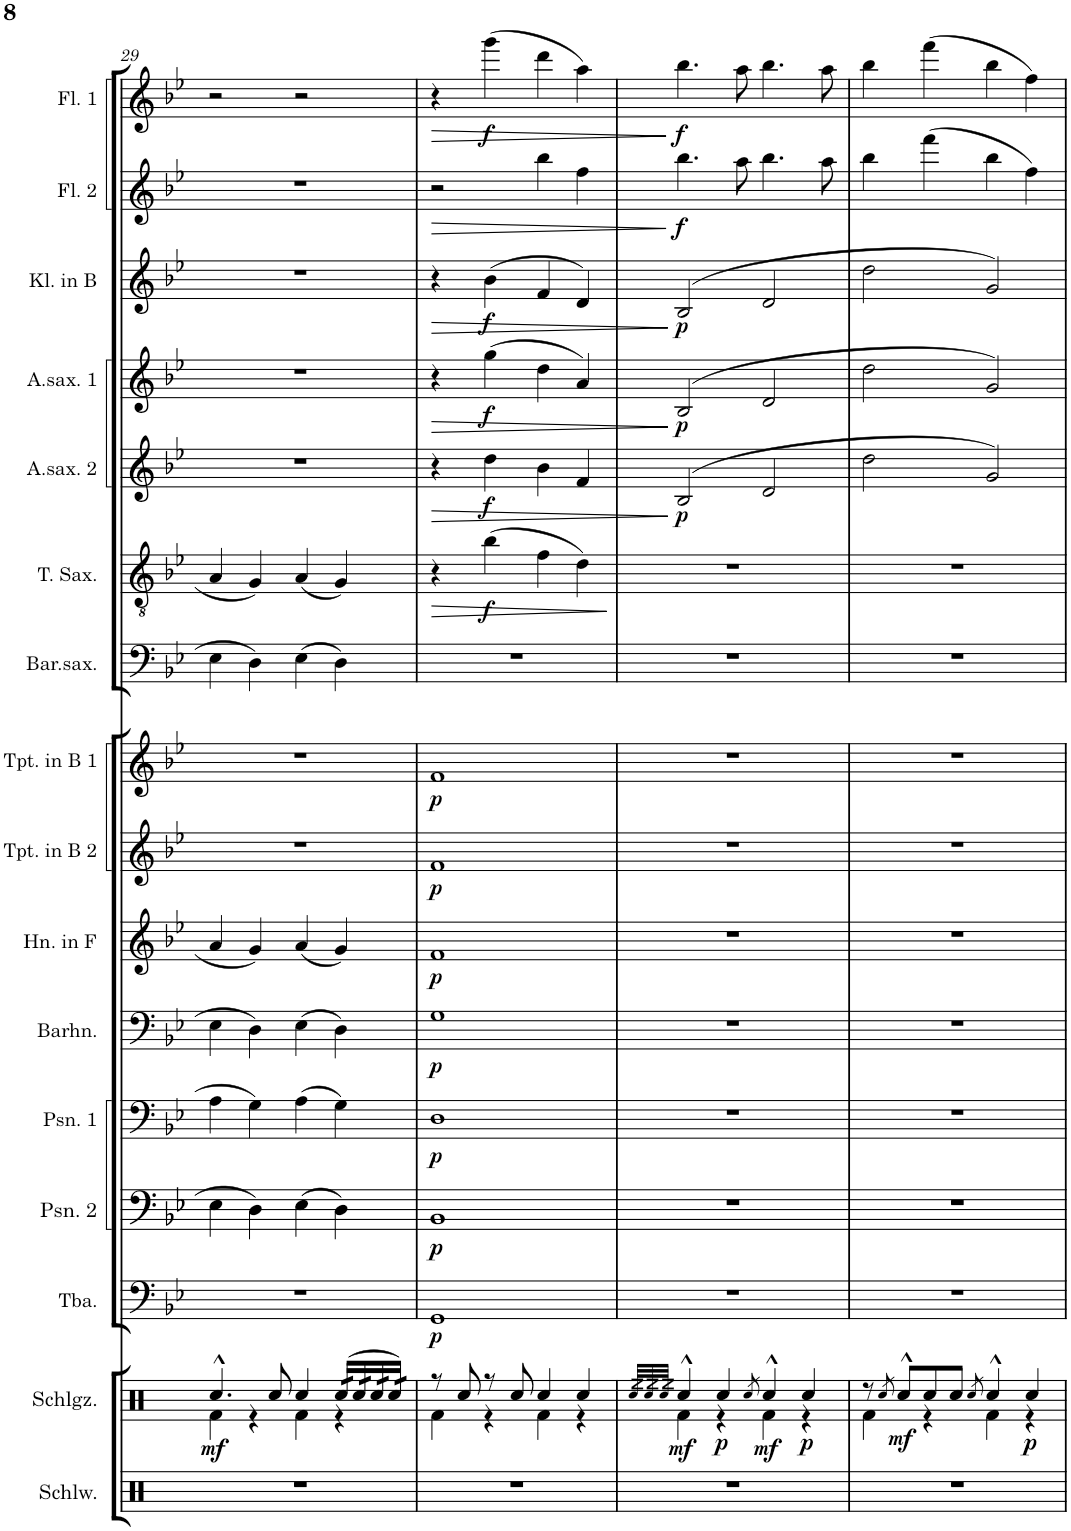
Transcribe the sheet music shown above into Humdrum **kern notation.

**kern	**kern	**dynam	**kern	**dynam	**kern	**dynam	**kern	**dynam	**kern	**dynam	**kern	**dynam	**kern	**dynam	**kern	**dynam	**kern	**kern	**dynam	**kern	**dynam	**kern	**dynam	**kern	**dynam	**kern	**dynam	**kern	**dynam
*part16	*part15	*part15	*part14	*part14	*part13	*part13	*part12	*part12	*part11	*part11	*part10	*part10	*part9	*part9	*part8	*part8	*part7	*part6	*part6	*part5	*part5	*part4	*part4	*part3	*part3	*part2	*part2	*part1	*part1
*staff16	*staff15	*staff15	*staff14	*staff14	*staff13	*staff13	*staff12	*staff12	*staff11	*staff11	*staff10	*staff10	*staff9	*staff9	*staff8	*staff8	*staff7	*staff6	*staff6	*staff5	*staff5	*staff4	*staff4	*staff3	*staff3	*staff2	*staff2	*staff1	*staff1
*I"Schlagwerk	*I"Schlagwerk	*	*I"Tuba	*	*I"Posaune 2	*	*I"Posaune 1	*	*I"Baritonhorn	*	*I"Horn in F	*	*I"Trompete in B 2	*	*I"Trompete in B 1	*	*I"Baritonsaxophon	*I"Tenorsaxophon	*	*I"Altsaxophon 2	*	*I"Altsaxophon 1	*	*I"Klarinette in B	*	*I"Flöte 2	*	*I"Flöte 1	*
*I'Schlw.	*	*	*I'Tba.	*	*I'Psn. 2	*	*I'Psn. 1	*	*I'Barhn.	*	*I'Hn. in F	*	*I'Tpt. in B 2	*	*I'Tpt. in B 1	*	*I'Bar.sax.	*I'T. Sax.	*	*I'A.sax. 2	*	*I'A.sax. 1	*	*I'Kl. in B	*	*I'Fl. 2	*	*I'Fl. 1	*
!!LO:PB:g=z
*clefX	*clefX	*	*clefF4	*	*clefF4	*	*clefF4	*	*clefF4	*	*clefG2	*	*clefG2	*	*clefG2	*	*clefF4	*clefGv2	*	*clefG2	*	*clefG2	*	*clefG2	*	*clefG2	*	*clefG2	*
*	*	*	*	*	*	*	*	*	*Trd4c7	*	*Trd4c7	*	*Trd1c2	*	*Trd1c2	*	*Trd12c21	*Trd8c14	*	*Trd5c9	*	*Trd5c9	*	*Trd1c2	*	*	*	*	*
*k[]	*k[]	*	*k[b-e-]	*	*k[b-e-]	*	*k[b-e-]	*	*k[b-e-]	*	*k[b-e-]	*	*k[b-e-]	*	*k[b-e-]	*	*k[b-e-]	*k[b-e-]	*	*k[b-e-]	*	*k[b-e-]	*	*k[b-e-]	*	*k[b-e-]	*	*k[b-e-]	*
*M4/4	*M4/4	*	*M4/4	*	*M4/4	*	*M4/4	*	*M4/4	*	*M4/4	*	*M4/4	*	*M4/4	*	*M4/4	*M4/4	*	*M4/4	*	*M4/4	*	*M4/4	*	*M4/4	*	*M4/4	*
=29	=29	=29	=29	=29	=29	=29	=29	=29	=29	=29	=29	=29	=29	=29	=29	=29	=29	=29	=29	=29	=29	=29	=29	=29	=29	=29	=29	=29	=29
*	*^	*	*	*	*	*	*	*	*	*	*	*	*	*	*	*	*	*	*	*	*	*	*	*	*	*	*	*	*
!	!	!	!LO:DY:b	!	!	!	!	!	!	!	!	!	!	!	!	!	!	!	!	!	!	!	!	!	!	!	!	!	!	!
1r	4.Rcc^^/	4Rf\	mf	1r	.	4E-\	.	4A\	.	4E-\	.	4a/	.	1r	.	1r	.	4E-\	4A/	.	1r	.	1r	.	1r	.	1r	.	2r	.
.	.	4r	.	.	.	4D\	.	4G\	.	4D\	.	4g/	.	.	.	.	.	4D\	4G/	.	.	.	.	.	.	.	.	.	.	.
.	8Rcc/	.	.	.	.	.	.	.	.	.	.	.	.	.	.	.	.	.	.	.	.	.	.	.	.	.	.	.	.	.
.	4Rcc/	4Rf\	.	.	.	(4E-\	.	(4A\	.	(4E-\	.	(4a/	.	.	.	.	.	(4E-\	(4A/	.	.	.	.	.	.	.	.	.	2r	.
*	*tremolo	*	*	*	*	*	*	*	*	*	*	*	*	*	*	*	*	*	*	*	*	*	*	*	*	*	*	*	*	*
.	(32Rcc/LLL	4r	.	.	.	4D\)	.	4G\)	.	4D\)	.	4g/)	.	.	.	.	.	4D\)	4G/)	.	.	.	.	.	.	.	.	.	.	.
.	(32Rcc/	.	.	.	.	.	.	.	.	.	.	.	.	.	.	.	.	.	.	.	.	.	.	.	.	.	.	.	.	.
.	32Rcc/	.	.	.	.	.	.	.	.	.	.	.	.	.	.	.	.	.	.	.	.	.	.	.	.	.	.	.	.	.
.	32Rcc/	.	.	.	.	.	.	.	.	.	.	.	.	.	.	.	.	.	.	.	.	.	.	.	.	.	.	.	.	.
.	32Rcc/	.	.	.	.	.	.	.	.	.	.	.	.	.	.	.	.	.	.	.	.	.	.	.	.	.	.	.	.	.
.	32Rcc/	.	.	.	.	.	.	.	.	.	.	.	.	.	.	.	.	.	.	.	.	.	.	.	.	.	.	.	.	.
.	32Rcc/)	.	.	.	.	.	.	.	.	.	.	.	.	.	.	.	.	.	.	.	.	.	.	.	.	.	.	.	.	.
.	32Rcc/)JJJ	.	.	.	.	.	.	.	.	.	.	.	.	.	.	.	.	.	.	.	.	.	.	.	.	.	.	.	.	.
*	*Xtremolo	*	*	*	*	*	*	*	*	*	*	*	*	*	*	*	*	*	*	*	*	*	*	*	*	*	*	*	*	*
=30	=30	=30	=30	=30	=30	=30	=30	=30	=30	=30	=30	=30	=30	=30	=30	=30	=30	=30	=30	=30	=30	=30	=30	=30	=30	=30	=30	=30	=30	=30
!	!	!	!	!	!LO:DY:b	!	!LO:DY:b	!	!LO:DY:b	!	!LO:DY:b	!	!LO:DY:b	!	!LO:DY:b	!	!LO:DY:b	!	!	!LO:HP:b	!	!LO:HP:b	!	!LO:HP:b	!	!LO:HP:b	!	!LO:HP:b	!	!LO:HP:b
1r	8r	4Rf\	.	1GG	p	1BB-	p	1D	p	1G	p	1f	p	1f	p	1f	p	1r	4r	>	4r	>	4r	>	4r	>	2r	>	4r	>
.	8Rcc/	.	.	.	.	.	.	.	.	.	.	.	.	.	.	.	.	.	.	.	.	.	.	.	.	.	.	.	.	.
!	!	!	!	!	!	!	!	!	!	!	!	!	!	!	!	!	!	!	!	!LO:DY:b	!	!LO:DY:b	!	!LO:DY:b	!	!LO:DY:b	!	!	!	!LO:DY:b
.	8r	4r	.	.	.	.	.	.	.	.	.	.	.	.	.	.	.	.	(4b-\	f	4dd\	f	(4gg\	f	(4b-\	f	.	.	(4ggg\	f
.	8Rcc/	.	.	.	.	.	.	.	.	.	.	.	.	.	.	.	.	.	.	.	.	.	.	.	.	.	.	.	.	.
.	4Rcc/	4Rf\	.	.	.	.	.	.	.	.	.	.	.	.	.	.	.	.	4f\	.	4b-\	.	4dd\	.	4f/	.	4bb-\	.	4ddd\	.
.	4Rcc/	4r	.	.	.	.	.	.	.	.	.	.	.	.	.	.	.	.	4d\)	.	4f/	.	4a/)	.	4d/)	.	4ff\	.	4aa\)	.
*	*v	*v	*	*	*	*	*	*	*	*	*	*	*	*	*	*	*	*	*	*	*	*	*	*	*	*	*	*	*	*
.	.	.	.	.	.	.	.	.	.	.	.	.	.	.	.	.	.	.	]	.	]	.	]	.	]	.	]	.	]
=31	=31	=31	=31	=31	=31	=31	=31	=31	=31	=31	=31	=31	=31	=31	=31	=31	=31	=31	=31	=31	=31	=31	=31	=31	=31	=31	=31	=31	=31
.	32qRcc@32@/LLL	.	.	.	.	.	.	.	.	.	.	.	.	.	.	.	.	.	.	.	.	.	.	.	.	.	.	.	.
.	32qRcc@32@/	.	.	.	.	.	.	.	.	.	.	.	.	.	.	.	.	.	.	.	.	.	.	.	.	.	.	.	.
.	32qRcc@32@/JJJ	.	.	.	.	.	.	.	.	.	.	.	.	.	.	.	.	.	.	.	.	.	.	.	.	.	.	.	.
*	*^	*	*	*	*	*	*	*	*	*	*	*	*	*	*	*	*	*	*	*	*	*	*	*	*	*	*	*	*
!	!	!	!LO:DY:b	!	!	!	!	!	!	!	!	!	!	!	!	!	!	!	!	!	!	!LO:DY:b	!	!LO:DY:b	!	!LO:DY:b	!	!LO:DY:b	!	!LO:DY:b
1r	4Rcc^^/	4Rf\	mf	1r	.	1r	.	1r	.	1r	.	1r	.	1r	.	1r	.	1r	1r	.	(2B-/	p	(2B-/	p	(2B-/	p	4.bb-\	f	4.bb-\	f
!	!	!	!LO:DY:b	!	!	!	!	!	!	!	!	!	!	!	!	!	!	!	!	!	!	!	!	!	!	!	!	!	!	!
.	4Rcc/	4r	p	.	.	.	.	.	.	.	.	.	.	.	.	.	.	.	.	.	.	.	.	.	.	.	.	.	.	.
.	.	.	.	.	.	.	.	.	.	.	.	.	.	.	.	.	.	.	.	.	.	.	.	.	.	.	8aa\	.	8aa\	.
.	8qRcc/	.	.	.	.	.	.	.	.	.	.	.	.	.	.	.	.	.	.	.	.	.	.	.	.	.	.	.	.	.
!	!	!	!LO:DY:b	!	!	!	!	!	!	!	!	!	!	!	!	!	!	!	!	!	!	!	!	!	!	!	!	!	!	!
.	4Rcc^^/	4Rf\	mf	.	.	.	.	.	.	.	.	.	.	.	.	.	.	.	.	.	2d/	.	2d/	.	2d/	.	4.bb-\	.	4.bb-\	.
!	!	!	!LO:DY:b	!	!	!	!	!	!	!	!	!	!	!	!	!	!	!	!	!	!	!	!	!	!	!	!	!	!	!
.	4Rcc/	4r	p	.	.	.	.	.	.	.	.	.	.	.	.	.	.	.	.	.	.	.	.	.	.	.	.	.	.	.
.	.	.	.	.	.	.	.	.	.	.	.	.	.	.	.	.	.	.	.	.	.	.	.	.	.	.	8aa\	.	8aa\	.
=32	=32	=32	=32	=32	=32	=32	=32	=32	=32	=32	=32	=32	=32	=32	=32	=32	=32	=32	=32	=32	=32	=32	=32	=32	=32	=32	=32	=32	=32	=32
1r	8r	4Rf\	.	1r	.	1r	.	1r	.	1r	.	1r	.	1r	.	1r	.	1r	1r	.	2dd\	.	2dd\	.	2dd\	.	4bb-\	.	4bb-\	.
.	8qRcc/	.	.	.	.	.	.	.	.	.	.	.	.	.	.	.	.	.	.	.	.	.	.	.	.	.	.	.	.	.
!	!	!	!LO:DY:b	!	!	!	!	!	!	!	!	!	!	!	!	!	!	!	!	!	!	!	!	!	!	!	!	!	!	!
.	8Rcc^^/L	.	mf	.	.	.	.	.	.	.	.	.	.	.	.	.	.	.	.	.	.	.	.	.	.	.	.	.	.	.
.	8Rcc/	4r	.	.	.	.	.	.	.	.	.	.	.	.	.	.	.	.	.	.	.	.	.	.	.	.	(4fff\	.	(4fff\	.
.	8Rcc/J	.	.	.	.	.	.	.	.	.	.	.	.	.	.	.	.	.	.	.	.	.	.	.	.	.	.	.	.	.
.	8qRcc/	.	.	.	.	.	.	.	.	.	.	.	.	.	.	.	.	.	.	.	.	.	.	.	.	.	.	.	.	.
.	4Rcc^^/	4Rf\	.	.	.	.	.	.	.	.	.	.	.	.	.	.	.	.	.	.	2g/)	.	2g/)	.	2g/)	.	4bb-\	.	4bb-\	.
!	!	!	!LO:DY:b	!	!	!	!	!	!	!	!	!	!	!	!	!	!	!	!	!	!	!	!	!	!	!	!	!	!	!
.	4Rcc/	4r	p	.	.	.	.	.	.	.	.	.	.	.	.	.	.	.	.	.	.	.	.	.	.	.	4ff\)	.	4ff\)	.
*	*v	*v	*	*	*	*	*	*	*	*	*	*	*	*	*	*	*	*	*	*	*	*	*	*	*	*	*	*	*	*
=	=	=	=	=	=	=	=	=	=	=	=	=	=	=	=	=	=	=	=	=	=	=	=	=	=	=	=	=	=
*-	*-	*-	*-	*-	*-	*-	*-	*-	*-	*-	*-	*-	*-	*-	*-	*-	*-	*-	*-	*-	*-	*-	*-	*-	*-	*-	*-	*-	*-
